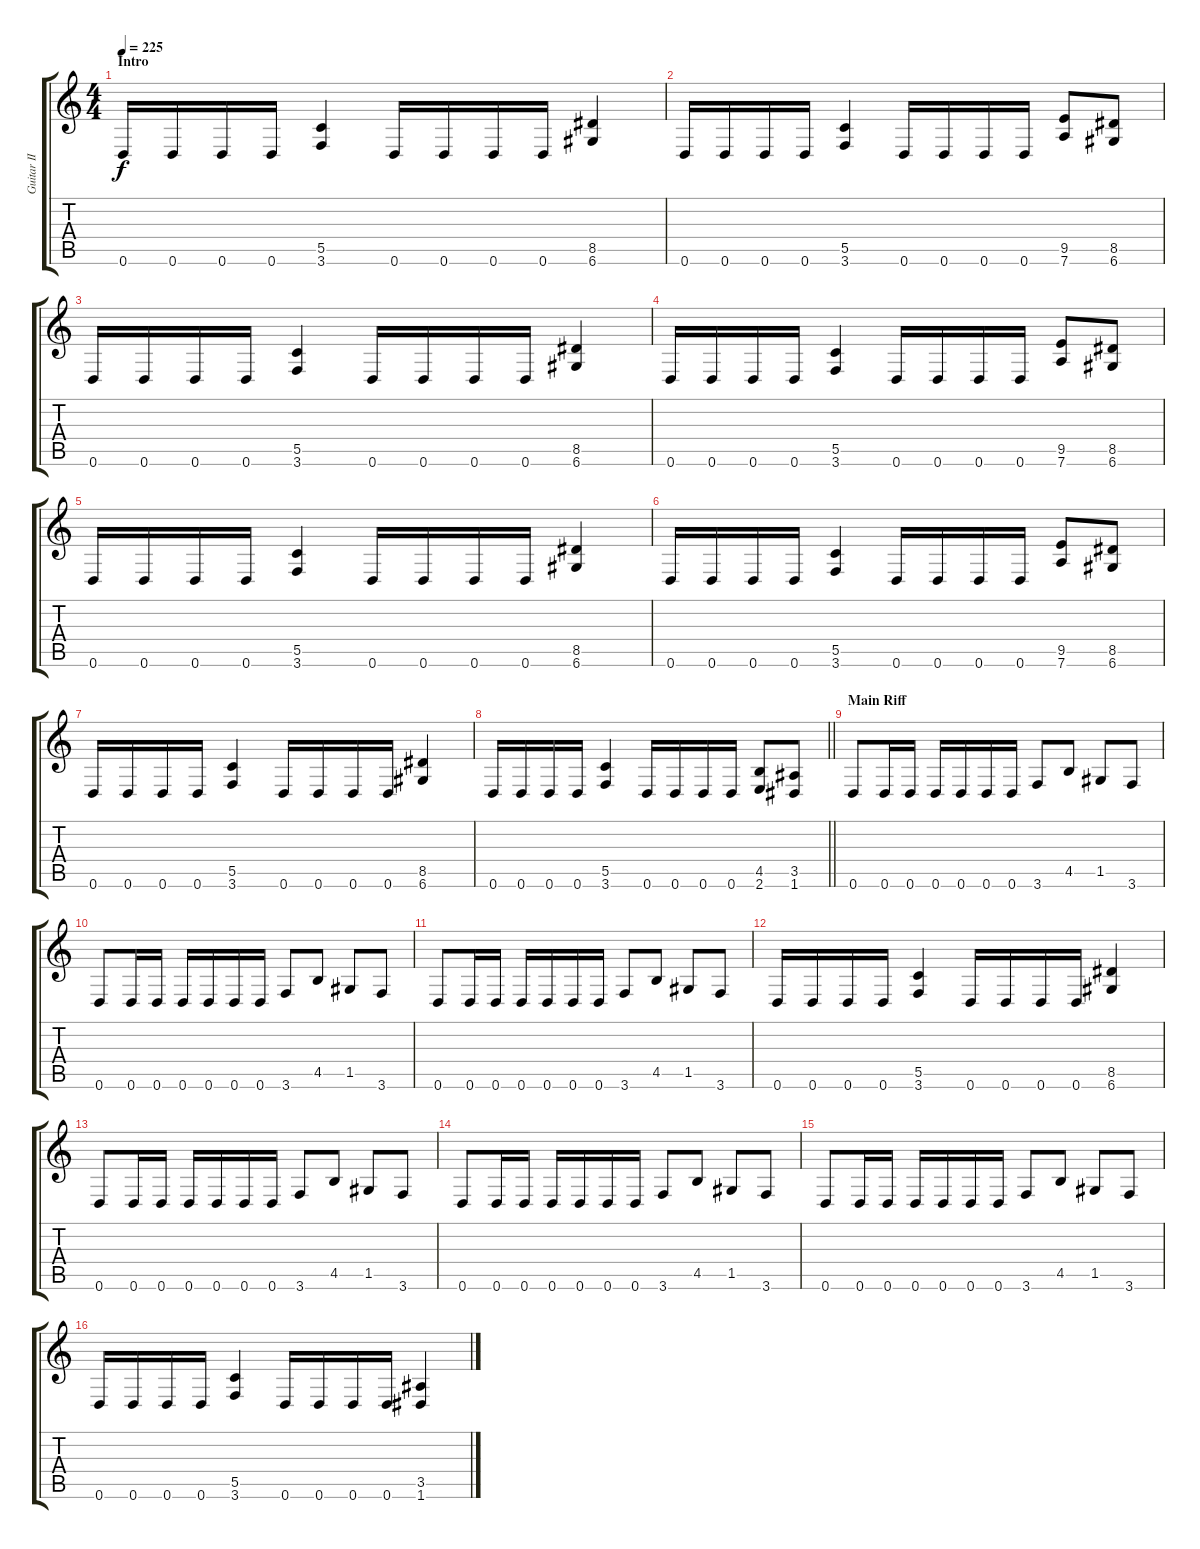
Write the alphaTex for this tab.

\track ("Guitar II" "Guitar II") {instrument distortionguitar}
\staff {score tabs}
\tuning (D4 A3 F3 C3 G2 D2) {hide}
\ts (4 4)
\section ("" "Intro")
\tempo 225
\clef g2
\ks c
0.6.16{dy f instrument distortionguitar} 0.6.16 0.6.16 0.6.16 (5.5 3.6).4 0.6.16 0.6.16 0.6.16 0.6.16 (8.5 6.6).4 |
0.6.16 0.6.16 0.6.16 0.6.16 (5.5 3.6).4 0.6.16 0.6.16 0.6.16 0.6.16 (9.5 7.6).8 (8.5 6.6).8 |
0.6.16 0.6.16 0.6.16 0.6.16 (5.5 3.6).4 0.6.16 0.6.16 0.6.16 0.6.16 (8.5 6.6).4 |
0.6.16 0.6.16 0.6.16 0.6.16 (5.5 3.6).4 0.6.16 0.6.16 0.6.16 0.6.16 (9.5 7.6).8 (8.5 6.6).8 |
0.6.16 0.6.16 0.6.16 0.6.16 (5.5 3.6).4 0.6.16 0.6.16 0.6.16 0.6.16 (8.5 6.6).4 |
0.6.16 0.6.16 0.6.16 0.6.16 (5.5 3.6).4 0.6.16 0.6.16 0.6.16 0.6.16 (9.5 7.6).8 (8.5 6.6).8 |
0.6.16 0.6.16 0.6.16 0.6.16 (5.5 3.6).4 0.6.16 0.6.16 0.6.16 0.6.16 (8.5 6.6).4 |
\barLineRight lightlight
0.6.16 0.6.16 0.6.16 0.6.16 (5.5 3.6).4 0.6.16 0.6.16 0.6.16 0.6.16 (4.5 2.6).8 (3.5 1.6).8 |
\section ("" "Main Riff")
0.6.8 0.6.16 0.6.16 0.6.16 0.6.16 0.6.16 0.6.16 3.6.8 4.5.8 1.5.8 3.6.8 |
0.6.8 0.6.16 0.6.16 0.6.16 0.6.16 0.6.16 0.6.16 3.6.8 4.5.8 1.5.8 3.6.8 |
0.6.8 0.6.16 0.6.16 0.6.16 0.6.16 0.6.16 0.6.16 3.6.8 4.5.8 1.5.8 3.6.8 |
0.6.16 0.6.16 0.6.16 0.6.16 (5.5 3.6).4 0.6.16 0.6.16 0.6.16 0.6.16 (8.5 6.6).4 |
0.6.8 0.6.16 0.6.16 0.6.16 0.6.16 0.6.16 0.6.16 3.6.8 4.5.8 1.5.8 3.6.8 |
0.6.8 0.6.16 0.6.16 0.6.16 0.6.16 0.6.16 0.6.16 3.6.8 4.5.8 1.5.8 3.6.8 |
0.6.8 0.6.16 0.6.16 0.6.16 0.6.16 0.6.16 0.6.16 3.6.8 4.5.8 1.5.8 3.6.8 |
0.6.16 0.6.16 0.6.16 0.6.16 (5.5 3.6).4 0.6.16 0.6.16 0.6.16 0.6.16 (3.5 1.6).4
